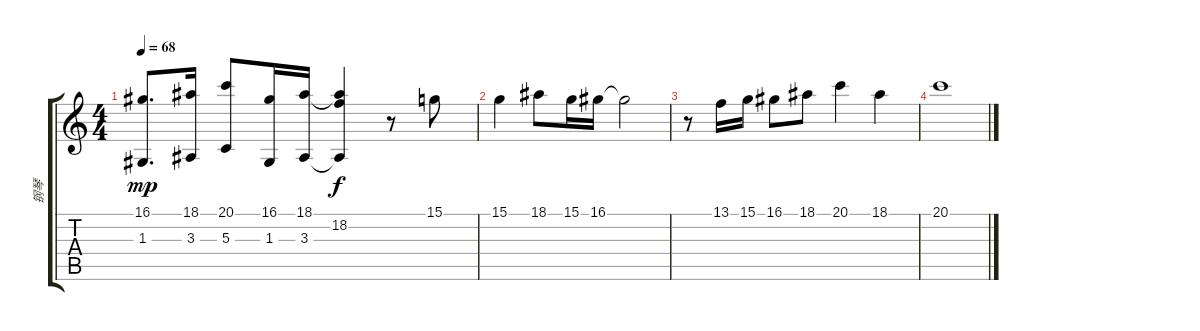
\track ("钢琴" "钢琴") {instrument electricgrandpiano}
\staff {score tabs}
\tuning (E4 B3 G3 D3 A2 E2) {hide}
\ts (4 4)
\tempo 68
\clef g2
\ks c
(16.1 1.3).8{d dy mp} (18.1 3.3).16 (20.1 5.3).8 (16.1 1.3).16 (18.1 3.3).16 (18.1{t} 18.2 3.3{t}).4{dy f} r.8 15.1.8 |
15.1.4 18.1.8 15.1.16 16.1.16 16.1{t}.2 |
r.8 13.1.16 15.1.16 16.1.8 18.1.8 20.1.4 18.1.4 |
20.1.1
